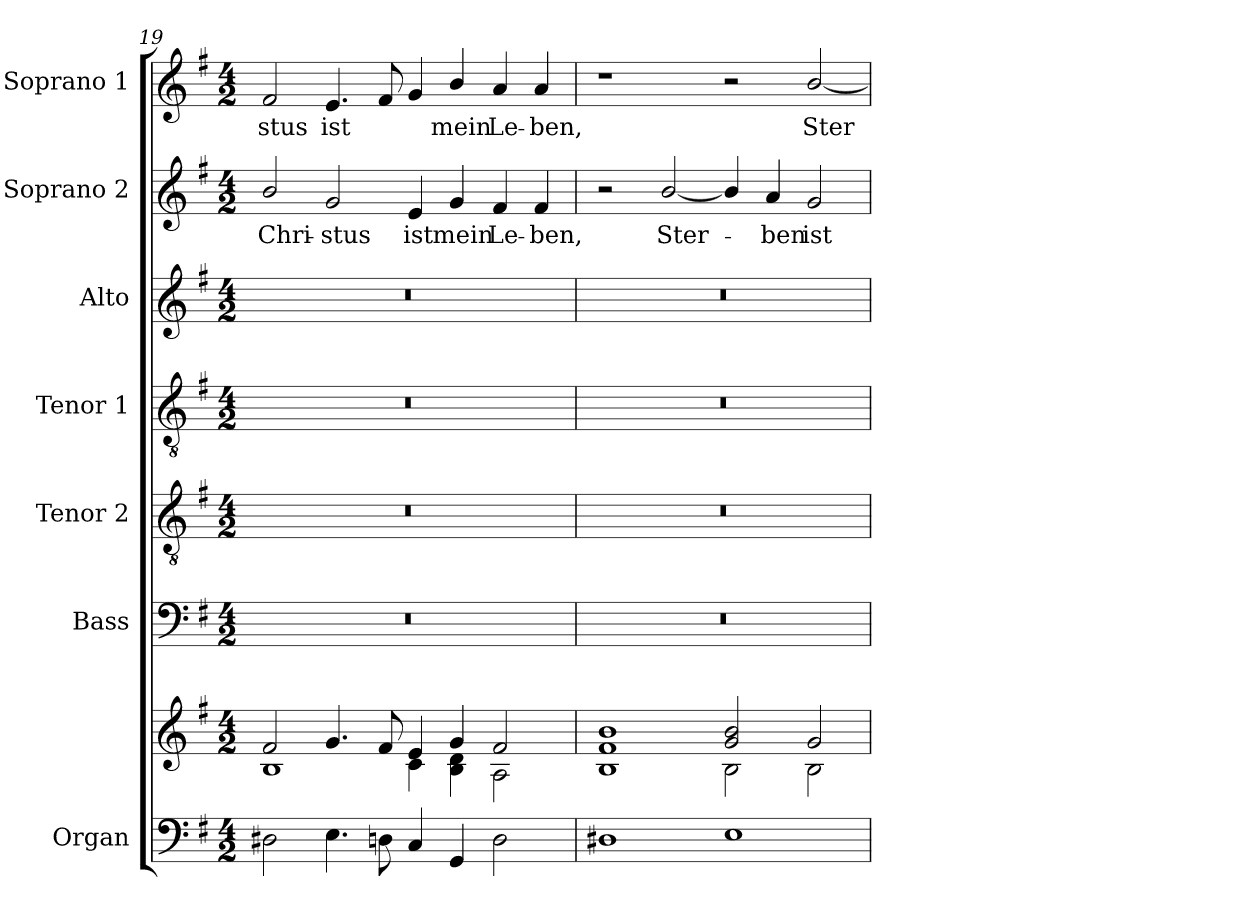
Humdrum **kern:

**kern	**kern	**kern	**kern	**kern	**kern	**kern	**text	**kern	**text
*part7	*part7	*part6	*part5	*part4	*part3	*part2	*part2	*part1	*part1
*staff8	*staff7	*staff6	*staff5	*staff4	*staff3	*staff2	*staff2	*staff1	*staff1
*I"Organ	*	*I"Bass	*I"Tenor 2	*I"Tenor 1	*I"Alto	*I"Soprano 2	*	*I"Soprano 1	*
*I'Org.	*	*I'B.	*I'T.2	*I'T.1	*I'A.	*I'S.2	*	*I'S.1	*
!!LO:PB:g=z
*clefF4	*clefG2	*clefF4	*clefGv2	*clefGv2	*clefG2	*clefG2	*	*clefG2	*
*	*	*	*ITrd7c12	*ITrd7c12	*	*	*	*	*
*k[f#]	*k[f#]	*k[f#]	*k[f#]	*k[f#]	*k[f#]	*k[f#]	*	*k[f#]	*
*G:	*G:	*G:	*G:	*G:	*G:	*G:	*	*G:	*
*M4/2	*M4/2	*M4/2	*M4/2	*M4/2	*M4/2	*M4/2	*	*M4/2	*
=19	=19	=19	=19	=19	=19	=19	=19	=19	=19
*	*^	*	*	*	*	*	*	*	*
!	!	!	!LO:N:vis=1	!LO:N:vis=1	!LO:N:vis=1	!LO:N:vis=1	!	!	!	!
!	!	!	!	!	!	!	!	!LO:LY:b:color=#000000	!	!
!	!	!	!	!	!	!	!	!	!	!LO:LY:b:color=#000000
2D#Xi\	2f#i/	1Bi	0r	0r	0r	0r	2bi/	Chri-	2f#i/	-stus
!	!	!	!	!	!	!	!	!LO:LY:b:color=#000000	!	!
!	!	!	!	!	!	!	!	!	!	!LO:LY:b:color=#000000
4.Ei\	4.gi/	.	.	.	.	.	2gi/	-stus	4.ei/	ist
8Dni\	8f#i/	.	.	.	.	.	.	.	8f#i/	.
!	!	!	!	!	!	!	!	!LO:LY:b:color=#000000	!	!
4Ci/	4ei/	4ci\	.	.	.	.	4ei/	ist	4gi/	.
!	!	!	!	!	!	!	!	!LO:LY:b:color=#000000	!	!
!	!	!	!	!	!	!	!	!	!	!LO:LY:b:color=#000000
4GGi/	4gi/	4Bi\ 4di	.	.	.	.	4gi/	mein	4bi/	mein
!	!	!	!	!	!	!	!	!LO:LY:b:color=#000000	!	!
!	!	!	!	!	!	!	!	!	!	!LO:LY:b:color=#000000
2Di\	2f#i/	2Ai\	.	.	.	.	4f#i/	Le-	4ai/	Le-
!	!	!	!	!	!	!	!	!LO:LY:b:color=#000000	!	!
!	!	!	!	!	!	!	!	!	!	!LO:LY:b:color=#000000
.	.	.	.	.	.	.	4f#i/	-ben,	4ai/	-ben,
=20	=20	=20	=20	=20	=20	=20	=20	=20	=20	=20
!	!	!	!LO:N:vis=1	!LO:N:vis=1	!LO:N:vis=1	!LO:N:vis=1	!	!	!	!
1D#Xi	1f#i 1bi	1Bi	0r	0r	0r	0r	2r	.	1r	.
!	!	!	!	!	!	!	!	!LO:LY:b:color=#000000	!	!
.	.	.	.	.	.	.	[2bi/	Ster-	.	.
1Ei	2gi/ 2bi	2Bi\	.	.	.	.	4bi/]	.	2r	.
!	!	!	!	!	!	!	!	!LO:LY:b:color=#000000	!	!
.	.	.	.	.	.	.	4ai/	-ben	.	.
!	!	!	!	!	!	!	!	!LO:LY:b:color=#000000	!	!
!	!	!	!	!	!	!	!	!	!	!LO:LY:b:color=#000000
.	2gi/	2Bi\	.	.	.	.	2gi/	ist	[2bi/	Ster-
*	*v	*v	*	*	*	*	*	*	*	*
=	=	=	=	=	=	=	=	=	=
*-	*-	*-	*-	*-	*-	*-	*-	*-	*-
